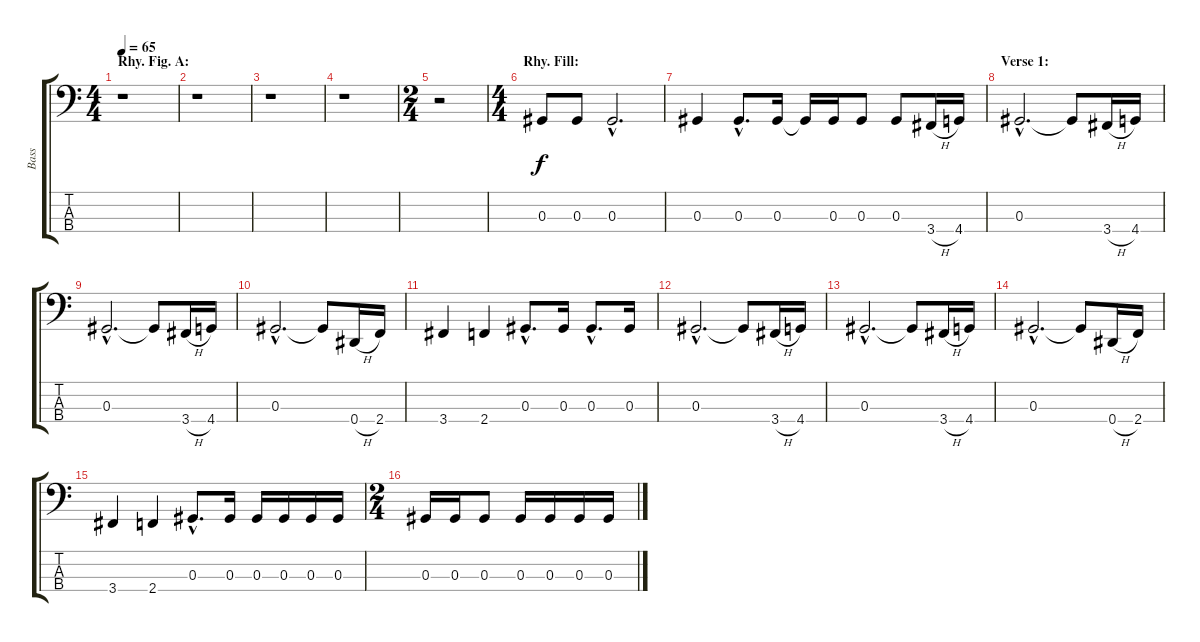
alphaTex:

\track ("Bass" "Bass") {instrument fretlessbass}
\staff {score tabs}
\tuning (Gb2 Db2 Ab1 Eb1) {hide}
\ts (4 4)
\section ("" "Rhy. Fig. A:")
\tempo 65
\clef f4
\ks c
r.1{dy f instrument fretlessbass} |
r.1 |
r.1 |
r.1 |
\ts (2 4)
r.2 |
\ts (4 4)
\section ("" "Rhy. Fill:")
0.3.8 0.3.8 0.3{hac}.2{d} |
0.3.4 0.3{hac}.8{d} 0.3.16 0.3{t}.16 0.3.16 0.3.8 0.3.8 3.4{h}.16 4.4.16 |
\section ("" "Verse 1:")
0.3{hac}.2{d} 0.3{t}.8 3.4{h}.16 4.4.16 |
0.3{hac}.2{d} 0.3{t}.8 3.4{h}.16 4.4.16 |
0.3{hac}.2{d} 0.3{t}.8 0.4{h}.16 2.4.16 |
3.4.4 2.4.4 0.3{hac}.8{d} 0.3.16 0.3{hac}.8{d} 0.3.16 |
0.3{hac}.2{d} 0.3{t}.8 3.4{h}.16 4.4.16 |
0.3{hac}.2{d} 0.3{t}.8 3.4{h}.16 4.4.16 |
0.3{hac}.2{d} 0.3{t}.8 0.4{h}.16 2.4.16 |
3.4.4 2.4.4 0.3{hac}.8{d} 0.3.16 0.3.16 0.3.16 0.3.16 0.3.16 |
\ts (2 4)
0.3.16 0.3.16 0.3.8 0.3.16 0.3.16 0.3.16 0.3.16
